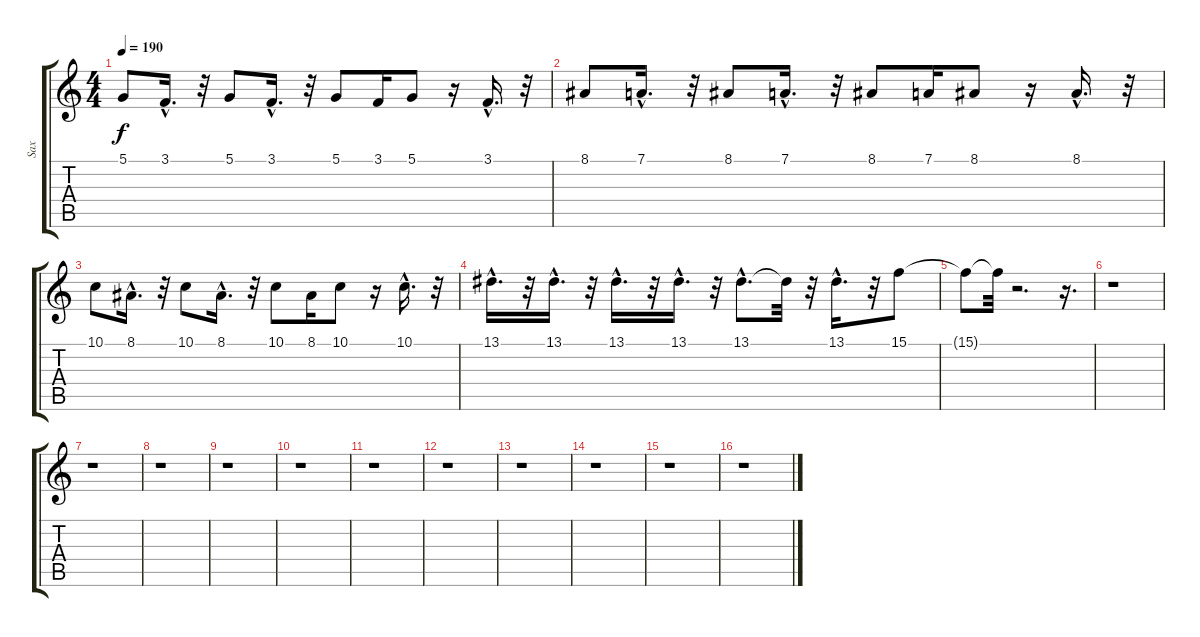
\track ("Sax" "Sax") {instrument tenorsax}
\staff {score tabs}
\tuning (D4 A3 F3 C3 G2 D2) {hide}
\ts (4 4)
\tempo 190
\clef g2
\ks c
5.1.8{dy f} 3.1{hac}.16{d} r.32 5.1.8 3.1{hac}.16{d} r.32 5.1.8 3.1.16 5.1.8 r.16 3.1{hac}.16{d} r.32 |
8.1.8 7.1{hac}.16{d} r.32 8.1.8 7.1{hac}.16{d} r.32 8.1.8 7.1.16 8.1.8 r.16 8.1{hac}.16{d} r.32 |
10.1.8 8.1{hac}.16{d} r.32 10.1.8 8.1{hac}.16{d} r.32 10.1.8 8.1.16 10.1.8 r.16 10.1{hac}.16{d} r.32 |
13.1{hac}.16{d} r.32 13.1{hac}.16{d} r.32 13.1{hac}.16{d} r.32 13.1{hac}.16{d} r.32 13.1{hac}.8{d} 13.1{t}.32 r.32 13.1{hac}.16{d} r.32 15.1.8 |
15.1{t}.8 15.1{t}.32 r.2{d} r.16{d} |
r.1 |
r.1 |
r.1 |
r.1 |
r.1 |
r.1 |
r.1 |
r.1 |
r.1 |
r.1 |
r.1
